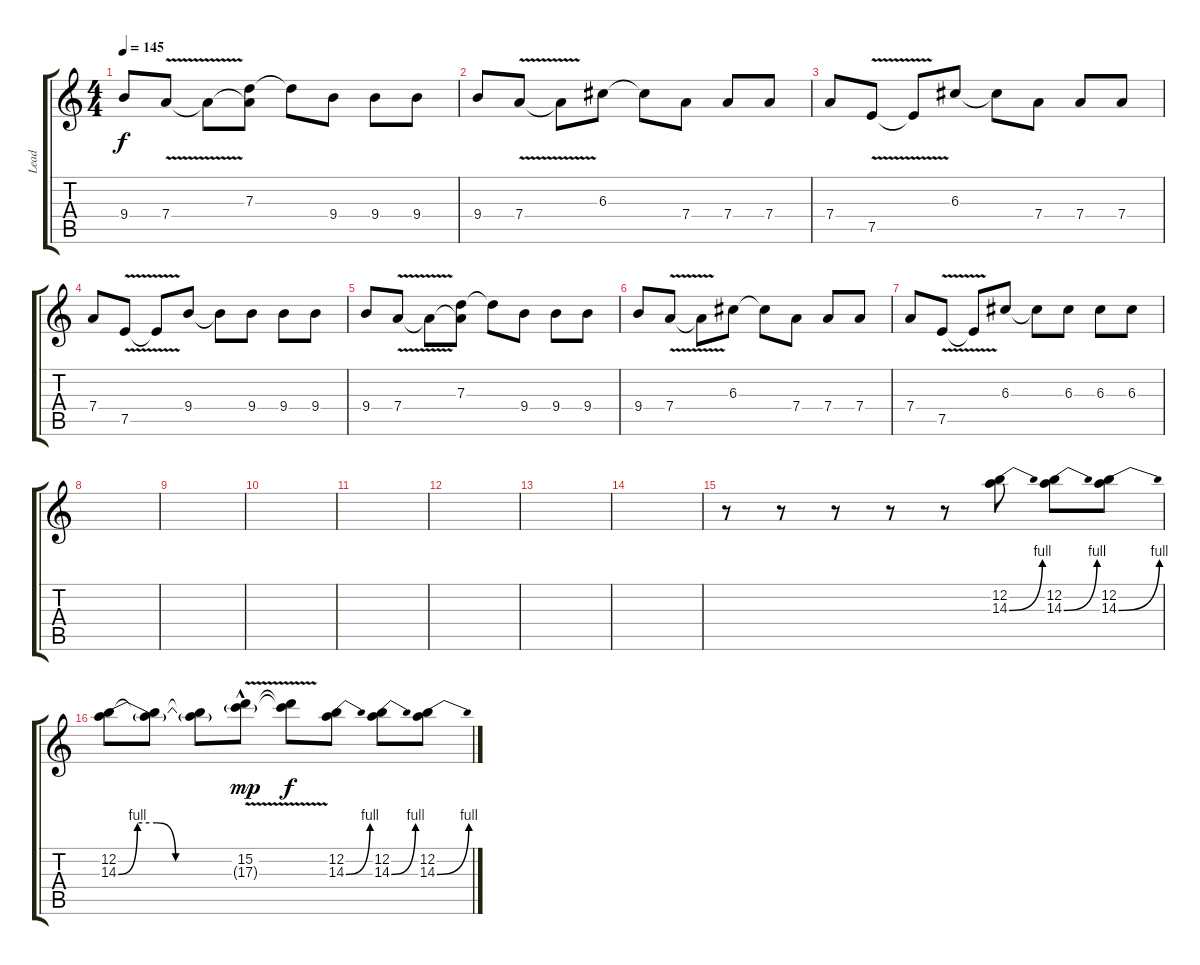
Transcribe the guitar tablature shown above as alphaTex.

\track ("Lead" "Lead") {instrument overdrivenguitar}
\staff {score tabs}
\tuning (E4 B3 G3 D3 A2 E2) {hide}
\ts (4 4)
\tempo 145
\clef g2
\ks c
9.4.8{dy f} 7.4{v}.8 7.4{t}.8 (7.3 7.4{t}).8 7.3{t}.8 9.4.8 9.4.8 9.4.8 |
9.4.8 7.4{v}.8 7.4{t}.8 6.3.8 6.3{t}.8 7.4.8 7.4.8 7.4.8 |
7.4.8 7.5{v}.8 7.5{t}.8 6.3.8 6.3{t}.8 7.4.8 7.4.8 7.4.8 |
7.4.8 7.5{v}.8 7.5{t}.8 9.4.8 9.4{t}.8 9.4.8 9.4.8 9.4.8 |
9.4.8 7.4{v}.8 7.4{t}.8 (7.3 7.4{t}).8 7.3{t}.8 9.4.8 9.4.8 9.4.8 |
9.4.8 7.4{v}.8 7.4{t}.8 6.3.8 6.3{t}.8 7.4.8 7.4.8 7.4.8 |
7.4.8 7.5{v}.8 7.5{t}.8 6.3.8 6.3{t}.8 6.3.8 6.3.8 6.3.8 |
|
|
|
|
|
|
|
r.8 r.8 r.8 r.8 r.8 (12.2 14.3{be (bend 0 0 60 4)}).8 (12.2 14.3{be (bend 0 0 60 4)}).8 (12.2 14.3{be (bend 0 0 60 4)}).8 |
(12.2 14.3{be (custom 0 0 10 4 20 4 30 0 60 0)}).8 (12.2{t} 14.3{t}).8 (12.2{t} 14.3{t}).8 (15.2{v hac} 17.3{v g}).8{dy mp} (15.2{t} 17.3{t}).8{dy f} (12.2 14.3{be (bend 0 0 60 4)}).8 (12.2 14.3{be (bend 0 0 60 4)}).8 (12.2 14.3{be (bend 0 0 60 4)}).8
